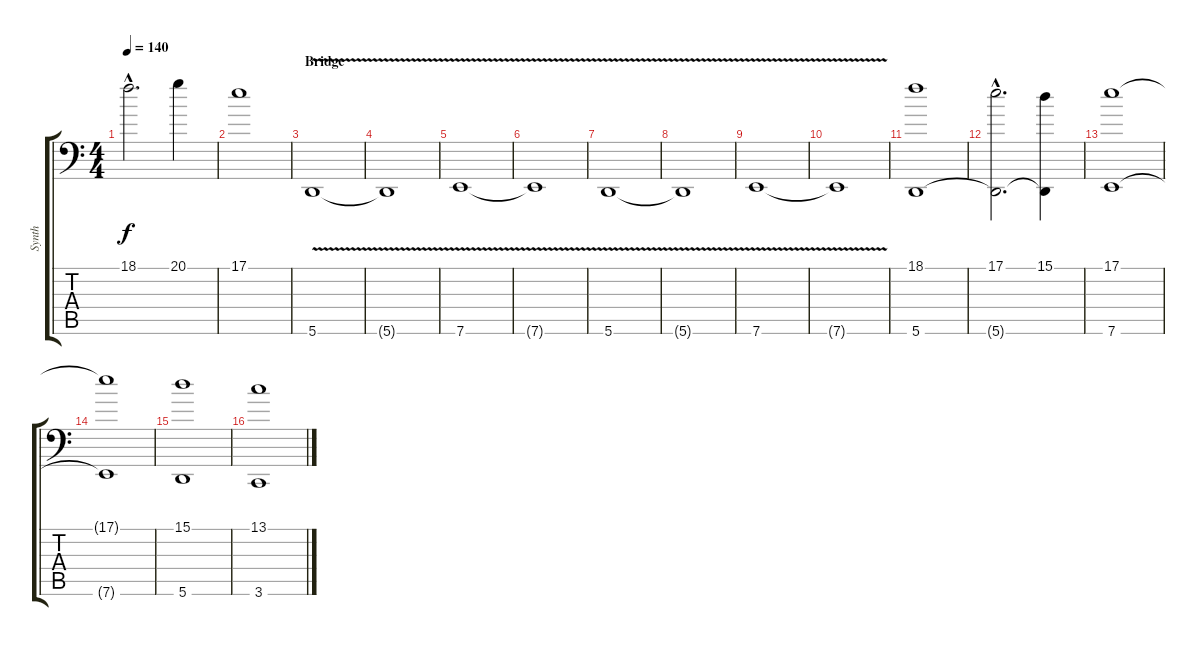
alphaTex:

\track ("Synth" "Synth") {instrument lead6voice}
\staff {score tabs}
\tuning (B3 Gb3 D3 A2 E2 A1) {hide}
\ts (4 4)
\tempo 140
\clef f4
\ks c
18.1{hac}.2{d dy f} 20.1.4 |
17.1.1 |
\section ("" "Bridge")
5.6{v}.1{instrument pad2warm} |
5.6{t}.1 |
7.6{v}.1 |
7.6{t}.1 |
5.6{v}.1 |
5.6{t}.1 |
7.6{v}.1 |
7.6{t}.1 |
(18.1 5.6).1 |
(17.1{hac} 5.6{hac t}).2{d} (15.1 5.6{t}).4 |
(17.1 7.6).1 |
(17.1{t} 7.6{t}).1 |
(15.1 5.6).1 |
(13.1 3.6).1
